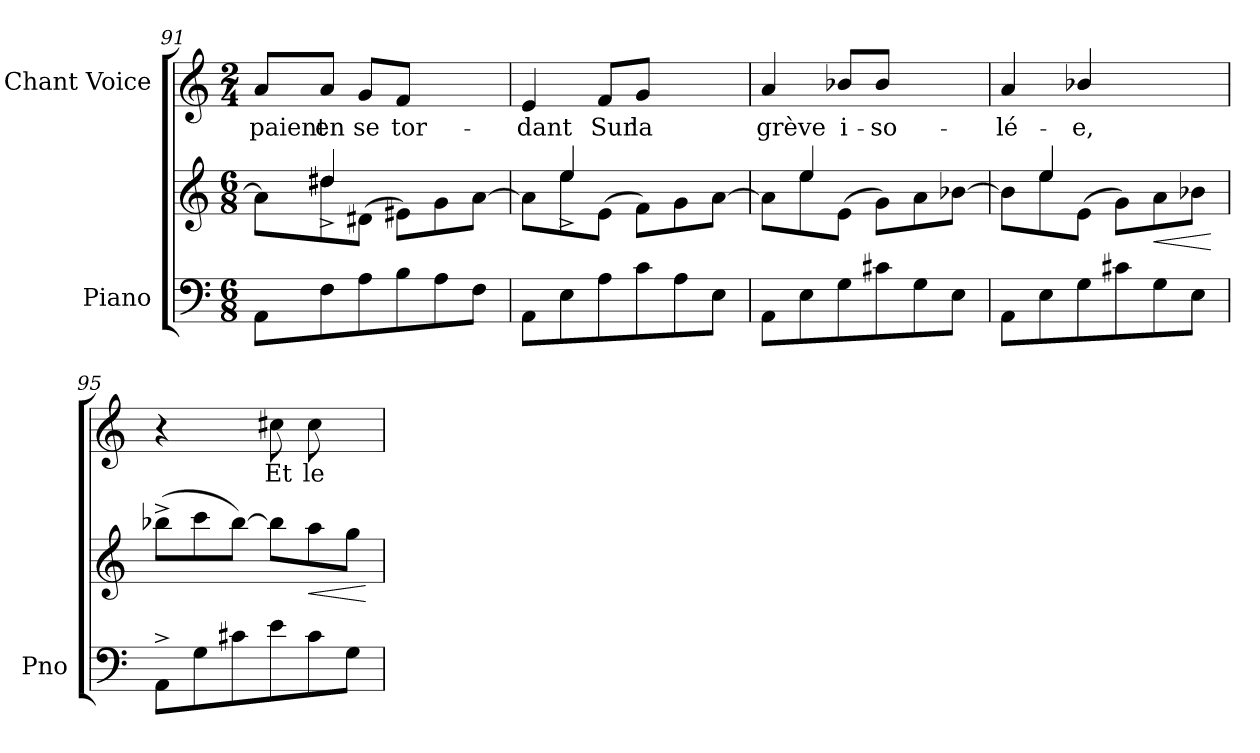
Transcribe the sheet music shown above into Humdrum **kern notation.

**kern	**kern	**dynam	**kern	**text
*part2	*part2	*part2	*part1	*part1
*staff3	*staff2	*staff2/3	*staff1	*staff1
*I"Piano	*	*	*I"Chant Voice	*
*I'Pno	*	*	*	*
*clefF4	*clefG2	*	*clefG2	*
*k[]	*k[]	*	*k[]	*
*M6/8	*M6/8	*	*M2/4	*
=91	=91	=91	=91	=91
*	*^	*	*	*
8AA\L	8a\L]	8ryy	.	8a/L	-paient
8F\	8dd#X\	4dd#^/	.	8a/J	en
8A\	(>8d#X\J	.	.	8g/L	se
8B\	8e#X\L)	4.ryy	.	8f/J	tor-
8A\	8g\	.	.	4ryy	.
8F\J	[>8a\J	.	.	.	.
=92	=92	=92	=92	=92	=92
8AA\L	8a\L]	8ryy	.	4e/	-dant
8E\	8ee\	4ee^/	.	.	.
8A\	(>8e\J	.	.	8f/L	Sur
8c\	8f\L)	4.ryy	.	8g/J	la
8A\	8g\	.	.	4ryy	.
8E\J	[>8a\J	.	.	.	.
=93	=93	=93	=93	=93	=93
8AA\L	8a\L]	8ryy	.	4a/	grève
8E\	8ee\	4ee/	.	.	.
8G\	(>8e\J	.	.	8b-X/L	i-
8c#X\	8g\L)	4.ryy	.	8b-/J	-so-
8G\	8a\	.	.	4ryy	.
8E\J	[>8b-X\J	.	.	.	.
=94	=94	=94	=94	=94	=94
8AA\L	8b-\L]	8ryy	.	4a/	-lé-
8E\	8ee\	4ee/	.	.	.
8G\	(>8e\J	.	.	4b-X/	-e,
8c#X\	8g\L)	4.ryy	.	.	.
!	!	!	!LO:HP:b	!	!
8G\	8a\	.	<	4ryy	.
8E\J	8b-X\J	.	.	.	.
*	*v	*v	*	*	*
.	.	[	.	.
=95	=95	=95	=95	=95
!	!	!	!LO:N:vis=4	!
8AA^\L	(8bb-X^\L	.	4.r	.
8G\	8ccc\	.	.	.
8c#X\	[8bb-\J)	.	.	.
8e\	8bb-\L]	.	8cc#X\	Et
!	!	!LO:HP:b	!	!
8c#\	8aa\	<	8cc#\	le
8G\J	8gg\J	.	8ryy	.
.	.	[	.	.
=	=	=	=	=
*-	*-	*-	*-	*-
